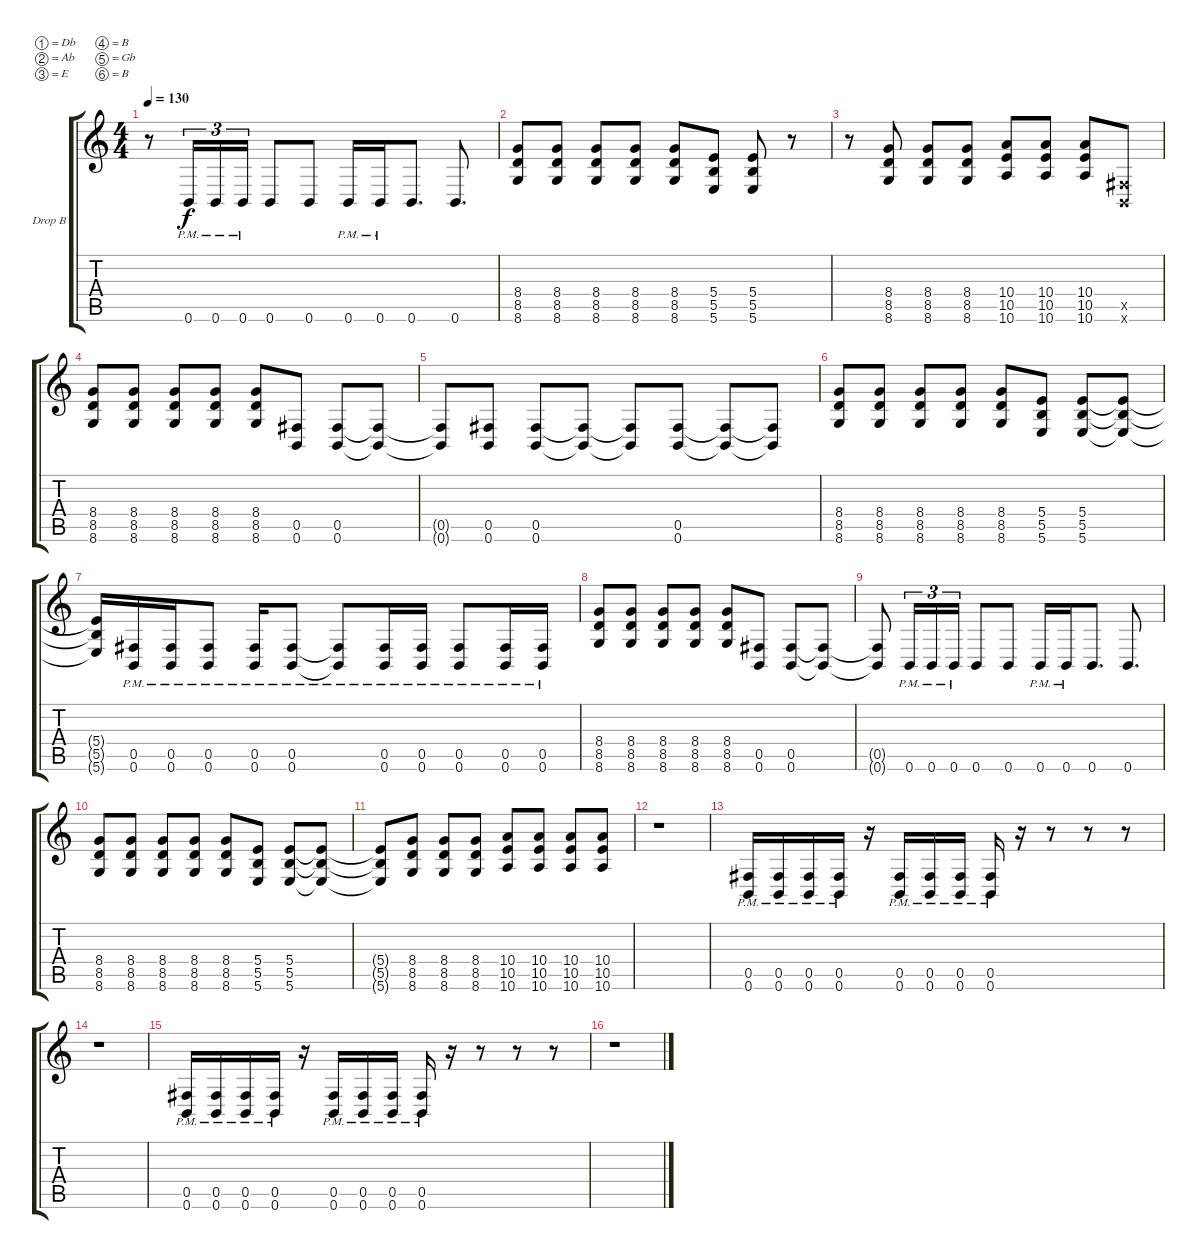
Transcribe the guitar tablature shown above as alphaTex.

\bracketExtendMode groupsimilarinstruments
\firstSystemTrackNameOrientation horizontal
\otherSystemsTrackNameOrientation horizontal
\track ("Bagpipe" "Drop B") {instrument distortionguitar}
\staff {score tabs}
\tuning (Db4 Ab3 E3 B2 Gb2 B1)
\ts (4 4)
\tempo 130
\clef g2
\ks c
r.8{dy f} 0.6{pm}.16{tu (3 2)} 0.6{pm}.16{tu (3 2)} 0.6{pm}.16{tu (3 2)} 0.6.8 0.6.8 0.6{pm}.16 0.6{pm}.16 0.6.8{d} 0.6.8{d} |
(8.5 8.6 8.4).8 (8.5 8.6 8.4).8 (8.5 8.6 8.4).8 (8.5 8.6 8.4).8 (8.5 8.6 8.4).8 (5.6 5.5 5.4).8 (5.5 5.6 5.4).8 r.8 |
r.8 (8.6 8.5 8.4).8 (8.6 8.5 8.4).8 (8.5 8.6 8.4).8 (10.5 10.6 10.4).8 (10.6 10.5 10.4).8 (10.5 10.6 10.4).8 (0.5{x} 0.6{x}).8 |
(8.6 8.5 8.4).8 (8.5 8.6 8.4).8 (8.6 8.5 8.4).8 (8.5 8.6 8.4).8 (8.6 8.5 8.4).8 (0.5 0.6).8 (0.6 0.5).8 (0.5{t} 0.6{t}).8 |
(0.6{t} 0.5{t}).8 (0.5 0.6).8 (0.6 0.5).8 (0.5{t} 0.6{t}).8 (0.6{t} 0.5{t}).8 (0.5 0.6).8 (0.5{t} 0.6{t}).8 (0.5{t} 0.6{t}).8 |
(8.5 8.6 8.4).8 (8.5 8.6 8.4).8 (8.5 8.6 8.4).8 (8.5 8.6 8.4).8 (8.5 8.6 8.4).8 (5.6 5.5 5.4).8 (5.5 5.6 5.4).8 (5.6{t} 5.5{t} 5.4{t}).8 |
(5.6{t} 5.5{t} 5.4{t}).16 (0.6{pm} 0.5{pm}).16 (0.6{pm} 0.5{pm}).16 (0.6{pm} 0.5{pm}).8 (0.6{pm} 0.5{pm}).16 (0.6{pm} 0.5{pm}).8 (0.6{pm t} 0.5{pm t}).8 (0.6{pm} 0.5{pm}).16 (0.6{pm} 0.5{pm}).16 (0.6{pm} 0.5{pm}).8 (0.6{pm} 0.5{pm}).16 (0.6{pm} 0.5{pm}).16 |
(8.6 8.5 8.4).8 (8.6 8.5 8.4).8 (8.6 8.5 8.4).8 (8.6 8.5 8.4).8 (8.6 8.5 8.4).8 (0.5 0.6).8 (0.6 0.5).8 (0.5{t} 0.6{t}).8 |
(0.5{t} 0.6{t}).8 0.6{pm}.16{tu (3 2)} 0.6{pm}.16{tu (3 2)} 0.6{pm}.16{tu (3 2)} 0.6.8 0.6.8 0.6{pm}.16 0.6{pm}.16 0.6.8{d} 0.6.8{d} |
(8.5 8.6 8.4).8 (8.5 8.6 8.4).8 (8.5 8.6 8.4).8 (8.5 8.6 8.4).8 (8.5 8.6 8.4).8 (5.6 5.5 5.4).8 (5.5 5.6 5.4).8 (5.6{t} 5.5{t} 5.4{t}).8 |
(5.6{t} 5.5{t} 5.4{t}).8 (8.6 8.5 8.4).8 (8.6 8.5 8.4).8 (8.5 8.6 8.4).8 (10.5 10.6 10.4).8 (10.6 10.5 10.4).8 (10.5 10.6 10.4).8 (10.6 10.5 10.4).8 |
r.1 |
(0.5{pm} 0.6{pm}).16 (0.6{pm} 0.5{pm}).16 (0.5{pm} 0.6{pm}).16 (0.6{pm} 0.5{pm}).16 r.16 (0.5{pm} 0.6{pm}).16 (0.6{pm} 0.5{pm}).16 (0.5{pm} 0.6{pm}).16 (0.5{pm} 0.6{pm}).16 r.16 r.8 r.8 r.8 |
r.1 |
(0.5{pm} 0.6{pm}).16 (0.6{pm} 0.5{pm}).16 (0.5{pm} 0.6{pm}).16 (0.6{pm} 0.5{pm}).16 r.16 (0.5{pm} 0.6{pm}).16 (0.6{pm} 0.5{pm}).16 (0.5{pm} 0.6{pm}).16 (0.5{pm} 0.6{pm}).16 r.16 r.8 r.8 r.8 |
r.1
